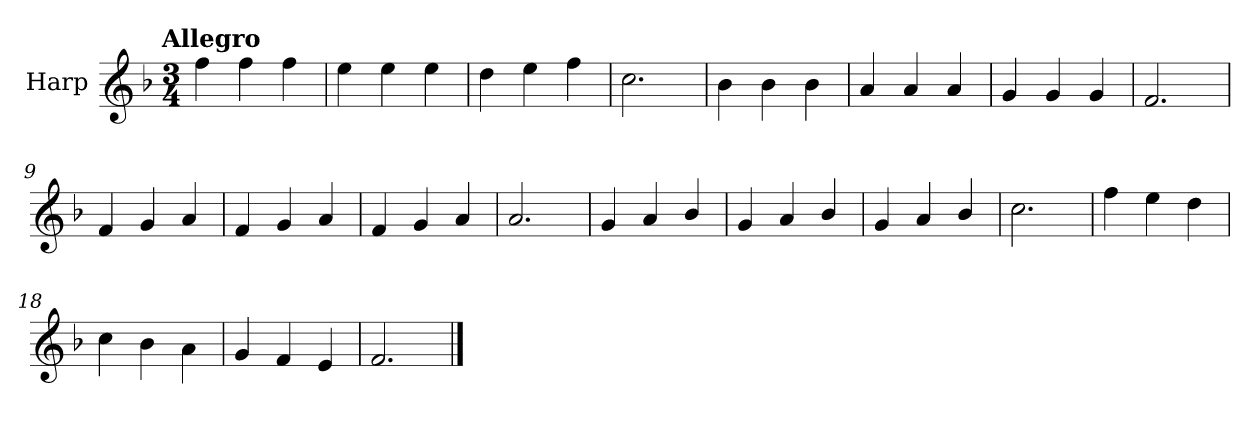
**kern
*part1
*staff1
*I"Harp
*I'Hrp.
*clefG2
*k[b-]
!!LO:TX:omd:t=Allegro
*M3/4
*MM144
=1
4ff\
4ff\
4ff\
=2
4ee\
4ee\
4ee\
=3
4dd\
4ee\
4ff\
=4
2.cc\
=5
4b-\
4b-\
4b-\
=6
4a/
4a/
4a/
=7
4g/
4g/
4g/
=8
2.f/
=9
4f/
4g/
4a/
=10
4f/
4g/
4a/
=11
4f/
4g/
4a/
=12
2.a/
!!LO:LB:g=z
=13
4g/
4a/
4b-/
=14
4g/
4a/
4b-/
=15
4g/
4a/
4b-/
=16
2.cc\
=17
4ff\
4ee\
4dd\
=18
4cc\
4b-\
4a\
=19
4g/
4f/
4e/
=20
2.f/
==
*-
